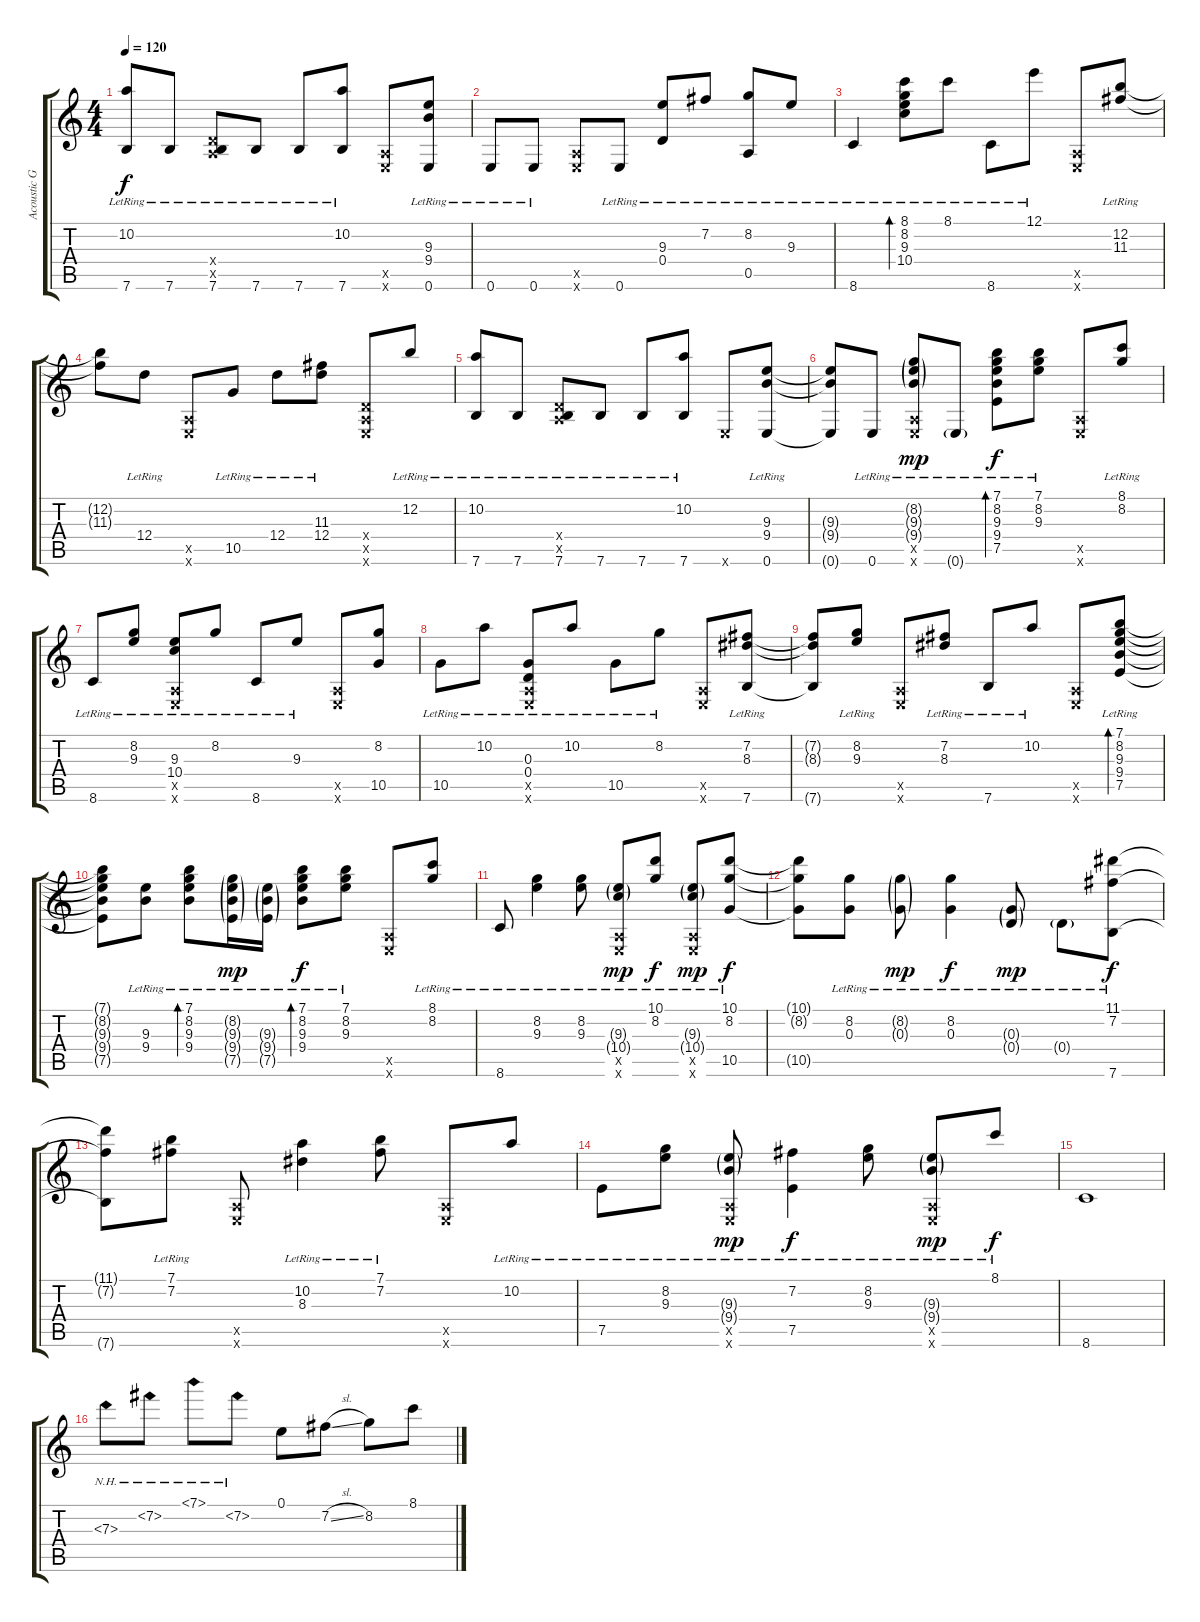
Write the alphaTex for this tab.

\track ("Acoustic Guitar" "Acoustic G") {instrument acousticguitarsteel}
\staff {score tabs}
\tuning (E4 B3 G3 D3 A2 E2) {hide}
\ts (4 4)
\tempo 120
\clef g2
\ks c
(10.2{lr} 7.6{lr}).8{dy f} 7.6{lr}.8 (0.4{x} 0.5{x} 7.6{lr}).8 7.6{lr}.8 7.6{lr}.8 (10.2{lr} 7.6{lr}).8 (0.5{x} 0.6{x}).8 (9.3{lr} 9.4{lr} 0.6{lr}).8 |
0.6{lr}.8 0.6{lr}.8 (0.5{x} 0.6{x}).8 0.6{lr}.8 (9.3{lr} 0.4{lr}).8 7.2{lr}.8 (8.2{lr} 0.5{lr}).8 9.3{lr}.8 |
8.6{lr}.4 (8.1{lr} 8.2{lr} 9.3{lr} 10.4{lr}).8{bd 240} 8.1{lr}.8 8.6{lr}.8 12.1{lr}.8 (0.5{x} 0.6{x}).8 (12.2{lr} 11.3{lr}).8 |
(12.2{t} 11.3{t}).8 12.4{lr}.8 (0.5{x} 0.6{x}).8 10.5{lr}.8 12.4{lr}.8 (11.3{lr} 12.4{lr}).8 (0.4{x} 0.5{x} 0.6{x}).8 12.2{lr}.8 |
(10.2{lr} 7.6{lr}).8 7.6{lr}.8 (0.4{x} 0.5{x} 7.6{lr}).8 7.6{lr}.8 7.6{lr}.8 (10.2{lr} 7.6{lr}).8 0.6{x}.8 (9.3{lr} 9.4{lr} 0.6{lr}).8 |
(9.3{t} 9.4{t} 0.6{t}).8 0.6{lr}.8 (8.2{g lr} 9.3{g lr} 9.4{g lr} 0.5{x} 0.6{x}).8{dy mp} 0.6{g lr}.8 (7.1{lr} 8.2{lr} 9.3{lr} 9.4{lr} 7.5{lr}).8{bd 240 dy f} (7.1{lr} 8.2{lr} 9.3{lr}).8 (0.5{x} 0.6{x}).8 (8.1{lr} 8.2{lr}).8 |
8.6{lr}.8 (8.2{lr} 9.3{lr}).8 (9.3{lr} 10.4{lr} 0.5{x} 0.6{x}).8 8.2{lr}.8 8.6{lr}.8 9.3{lr}.8 (0.5{x} 0.6{x}).8 (8.2 10.5).8 |
10.5{lr}.8 10.2{lr}.8 (0.3{lr} 0.4{lr} 0.5{x} 0.6{x}).8 10.2{lr}.8 10.5{lr}.8 8.2{lr}.8 (0.5{x} 0.6{x}).8 (7.2{lr} 8.3{lr} 7.6{lr}).8 |
(7.2{t} 8.3{t} 7.6{t}).8 (8.2{lr} 9.3{lr}).8 (0.5{x} 0.6{x}).8 (7.2{lr} 8.3{lr}).8 7.6{lr}.8 10.2{lr}.8 (0.5{x} 0.6{x}).8 (7.1{lr} 8.2{lr} 9.3{lr} 9.4{lr} 7.5{lr}).8{bd 240} |
(7.1{t} 8.2{t} 9.3{t} 9.4{t} 7.5{t}).8 (9.3{lr} 9.4{lr}).8 (7.1{lr} 8.2{lr} 9.3{lr} 9.4{lr}).8{bd 240} (8.2{g lr} 9.3{g lr} 9.4{g lr} 7.5{g lr}).16{dy mp} (9.3{g lr} 9.4{g lr} 7.5{g lr}).16 (7.1{lr} 8.2{lr} 9.3{lr} 9.4{lr}).8{bd 240 dy f} (7.1{lr} 8.2{lr} 9.3{lr}).8 (0.5{x} 0.6{x}).8 (8.1{lr} 8.2{lr}).8 |
8.6{lr}.8 (8.2{lr} 9.3{lr}).4 (8.2{lr} 9.3{lr}).8 (9.3{g lr} 10.4{g lr} 0.5{x} 0.6{x}).8{dy mp} (10.1{lr} 8.2{lr}).8{dy f} (9.3{g lr} 10.4{g lr} 0.5{x} 0.6{x}).8{dy mp} (10.1{lr} 8.2{lr} 10.5{lr}).8{dy f} |
(10.1{t} 8.2{t} 10.5{t}).8 (8.2{lr} 0.3{lr}).8 (8.2{g lr} 0.3{g lr}).8{dy mp} (8.2{lr} 0.3{lr}).4{dy f} (0.3{g lr} 0.4{g lr}).8{dy mp} 0.4{g lr}.8 (11.1{lr} 7.2{lr} 7.6{lr}).8{dy f} |
(11.1{t} 7.2{t} 7.6{t}).8 (7.1{lr} 7.2{lr}).8 (0.5{x} 0.6{x}).8 (10.2{lr} 8.3{lr}).4 (7.1{lr} 7.2{lr}).8 (0.5{x} 0.6{x}).8 10.2{lr}.8 |
7.5{lr}.8 (8.2{lr} 9.3{lr}).8 (9.3{g lr} 9.4{g lr} 0.5{x} 0.6{x}).8{dy mp} (7.2{lr} 7.5{lr}).4{dy f} (8.2{lr} 9.3{lr}).8 (9.3{g lr} 9.4{g lr} 0.5{x} 0.6{x}).8{dy mp} 8.1{lr}.8{dy f} |
8.6.1 |
7.3{nh}.8 7.2{nh}.8 7.1{nh}.8 7.2{nh}.8 0.1.8 7.2{sl}.8 8.2.8 8.1.8
